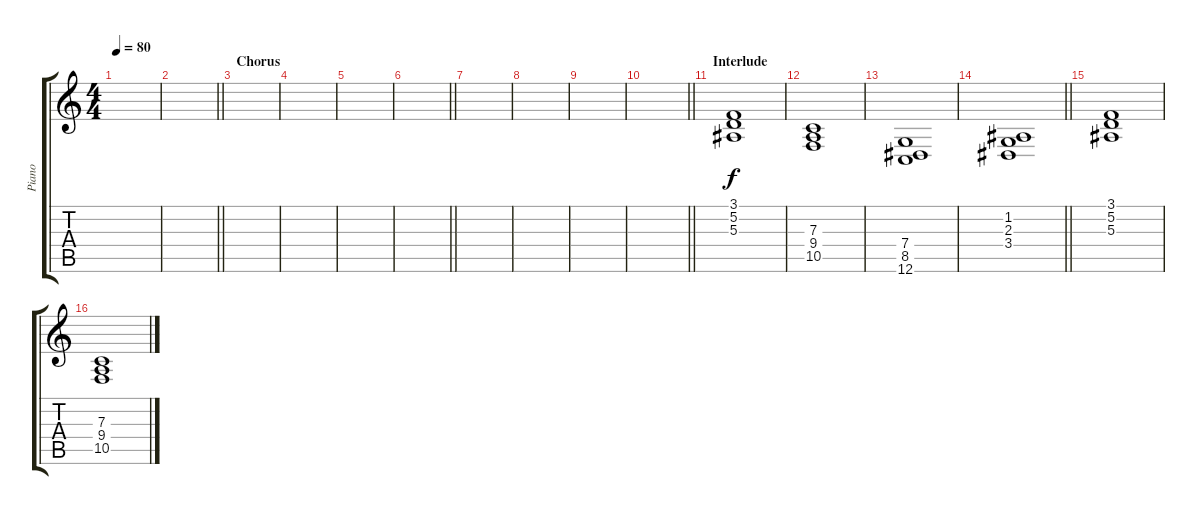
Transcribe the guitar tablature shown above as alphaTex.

\track ("Piano " "Piano ") {instrument acousticgrandpiano}
\staff {score tabs}
\tuning (D4 A3 F3 C3 G2 C2) {hide}
\ts (4 4)
\tempo 80
\clef g2
\ks c
|
\barLineRight lightlight
|
\section ("" "Chorus")
|
|
|
\barLineRight lightlight
|
|
|
|
\barLineRight lightlight
|
\section ("" "Interlude")
(3.1 5.2 5.3).1{volume 13 instrument brightacousticpiano} |
(7.3 9.4 10.5).1 |
(7.4 8.5 12.6).1 |
\barLineRight lightlight
(1.2 2.3 3.4).1 |
(3.1 5.2 5.3).1 |
(7.3 9.4 10.5).1
